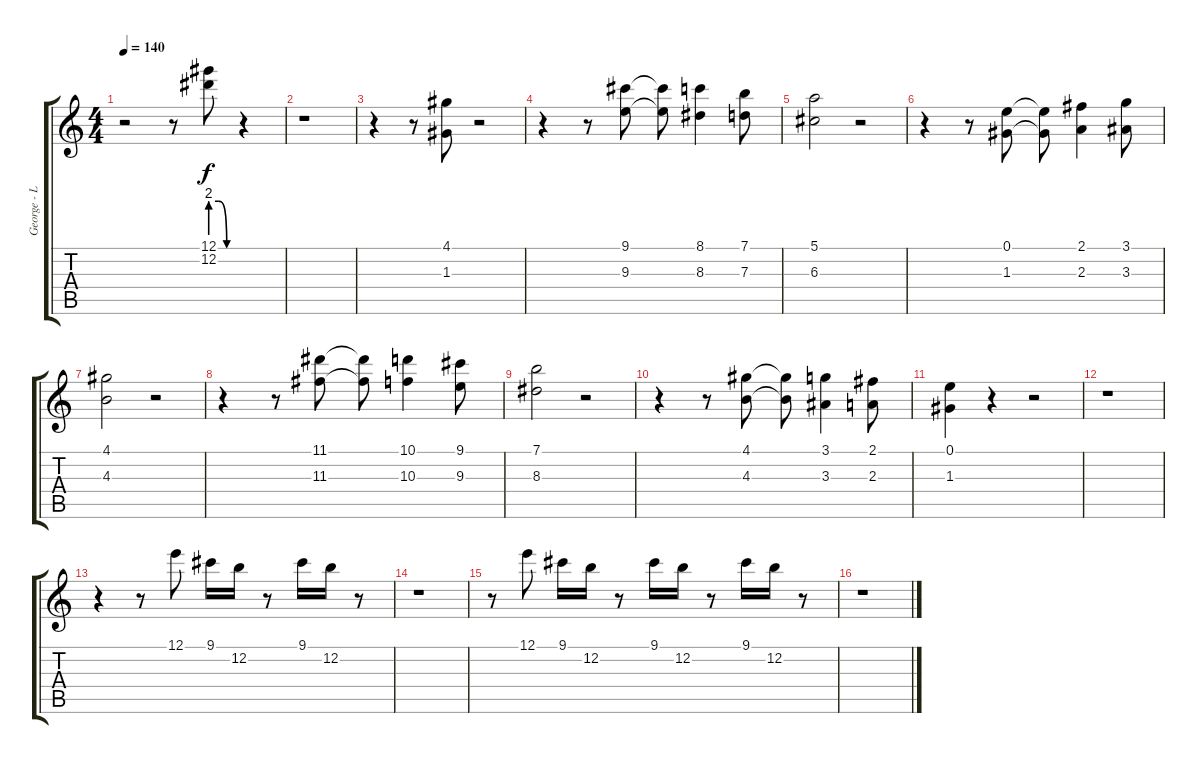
\track ("George - Lead" "George - L") {instrument electricguitarjazz}
\staff {score tabs}
\tuning (E4 B3 G3 D3 A2 E2) {hide}
\ts (4 4)
\tempo 140
\clef g2
\ks c
r.2{dy f} r.8 (12.1{be (custom 0 8 20 8 40 0 60 0)} 12.2{be (custom 0 8 20 8 40 0 60 0)}).8 r.4 |
r.1 |
r.4 r.8 (4.1 1.3).8 r.2 |
r.4 r.8 (9.1 9.3).8 (9.1{t} 9.3{t}).8 (8.1 8.3).4 (7.1 7.3).8 |
(5.1 6.3).2 r.2 |
r.4 r.8 (0.1 1.3).8 (0.1{t} 1.3{t}).8 (2.1 2.3).4 (3.1 3.3).8 |
(4.1 4.3).2 r.2 |
r.4 r.8 (11.1 11.3).8 (11.1{t} 11.3{t}).8 (10.1 10.3).4 (9.1 9.3).8 |
(7.1 8.3).2 r.2 |
r.4 r.8 (4.1 4.3).8 (4.1{t} 4.3{t}).8 (3.1 3.3).4 (2.1 2.3).8 |
(0.1 1.3).4 r.4 r.2 |
r.1 |
r.4 r.8 12.1.8 9.1.16 12.2.16 r.8 9.1.16 12.2.16 r.8 |
r.1 |
r.8 12.1.8 9.1.16 12.2.16 r.8 9.1.16 12.2.16 r.8 9.1.16 12.2.16 r.8 |
r.1
